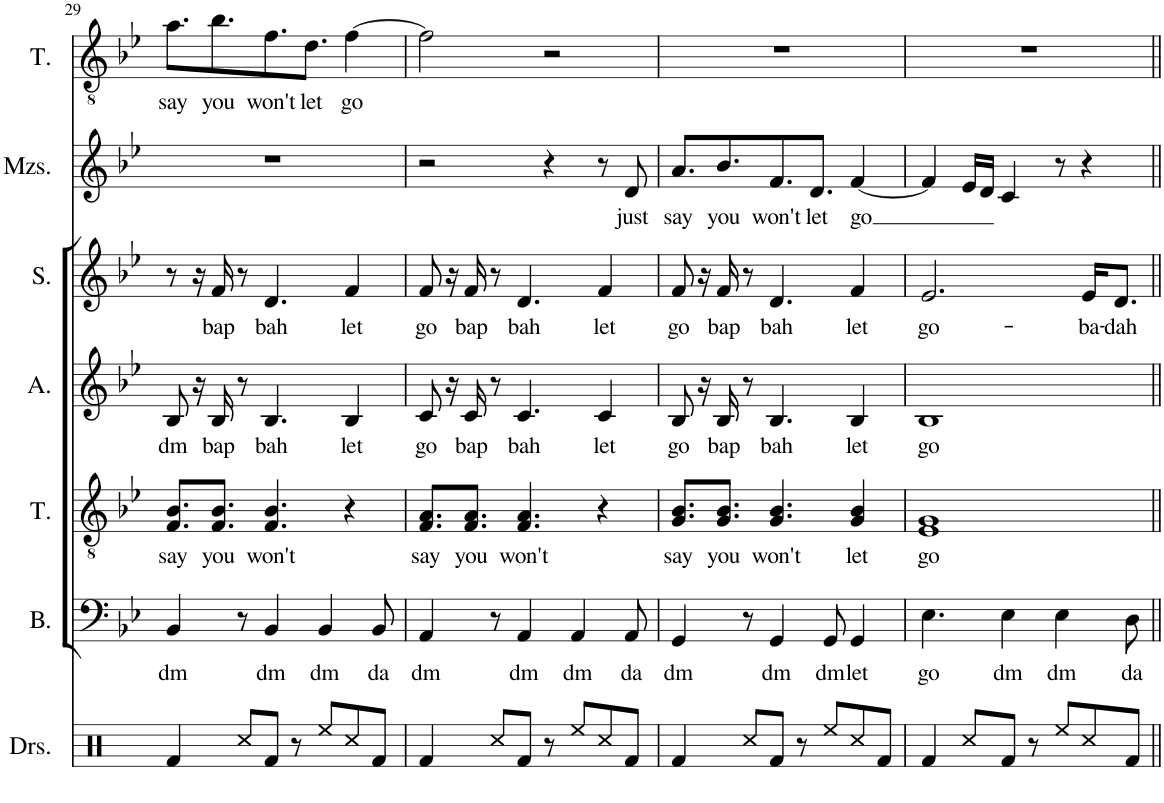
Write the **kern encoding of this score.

**kern	**kern	**text	**kern	**text	**kern	**text	**kern	**text	**kern	**text	**kern	**text
*part7	*part6	*part6	*part5	*part5	*part4	*part4	*part3	*part3	*part2	*part2	*part1	*part1
*staff7	*staff6	*staff6	*staff5	*staff5	*staff4	*staff4	*staff3	*staff3	*staff2	*staff2	*staff1	*staff1
*I"Drumset	*I"Bass	*	*I"Tenor	*	*I"Alto	*	*I"Soprano	*	*I"Mezzo-soprano	*	*I"Tenor	*
*I'Drs.	*I'B.	*	*I'T.	*	*I'A.	*	*I'S.	*	*I'Mzs.	*	*I'T.	*
!!LO:PB:g=z
*clefX	*clefF4	*	*clefGv2	*	*clefG2	*	*clefG2	*	*clefG2	*	*clefGv2	*
*k[]	*k[b-e-]	*	*k[b-e-]	*	*k[b-e-]	*	*k[b-e-]	*	*k[b-e-]	*	*k[b-e-]	*
*M4/4	*M4/4	*	*M4/4	*	*M4/4	*	*M4/4	*	*M4/4	*	*M4/4	*
=29	=29	=29	=29	=29	=29	=29	=29	=29	=29	=29	=29	=29
!	!	!LO:LY:b	!	!LO:LY:b	!	!LO:LY:b	!	!	!	!	!	!LO:LY:b
4Rf/	4BB-/	dm	8.F/ 8.B-/L	say	8B-/	dm	8r	.	1r	.	8.a\L	say
.	.	.	.	.	16r	.	16r	.	.	.	.	.
!	!	!	!	!LO:LY:b	!	!LO:LY:b	!	!LO:LY:b	!	!	!	!LO:LY:b
.	.	.	8.F/ 8.B-/J	you	16B-/	bap	16f/	bap	.	.	8.b-\	you
8Rcc/L	8r	.	.	.	8r	.	8r	.	.	.	.	.
!	!	!LO:LY:b	!	!LO:LY:b	!	!LO:LY:b	!	!LO:LY:b	!	!	!	!LO:LY:b
8Rf/J	4BB-/	dm	4.F/ 4.B-/	won't	4.B-/	bah	4.d/	bah	.	.	8.f\	won't
8r	.	.	.	.	.	.	.	.	.	.	.	.
!	!	!	!	!	!	!	!	!	!	!	!	!LO:LY:b
.	.	.	.	.	.	.	.	.	.	.	8.d\J	let
!	!	!LO:LY:b	!	!	!	!	!	!	!	!	!	!
8Ree/L	4BB-/	dm	.	.	.	.	.	.	.	.	.	.
!	!	!	!	!	!	!LO:LY:b	!	!LO:LY:b	!	!	!	!LO:LY:b
8Rcc/	.	.	4r	.	4B-/	let	4f/	let	.	.	[4f\	go
!	!	!LO:LY:b	!	!	!	!	!	!	!	!	!	!
8Rf/J	8BB-/	da	.	.	.	.	.	.	.	.	.	.
=30	=30	=30	=30	=30	=30	=30	=30	=30	=30	=30	=30	=30
!	!	!LO:LY:b	!	!LO:LY:b	!	!LO:LY:b	!	!LO:LY:b	!	!	!	!
4Rf/	4AA/	dm	8.F/ 8.A/L	say	8c/	go	8f/	go	2r	.	2f\]	.
.	.	.	.	.	16r	.	16r	.	.	.	.	.
!	!	!	!	!LO:LY:b	!	!LO:LY:b	!	!LO:LY:b	!	!	!	!
.	.	.	8.F/ 8.A/J	you	16c/	bap	16f/	bap	.	.	.	.
8Rcc/L	8r	.	.	.	8r	.	8r	.	.	.	.	.
!	!	!LO:LY:b	!	!LO:LY:b	!	!LO:LY:b	!	!LO:LY:b	!	!	!	!
8Rf/J	4AA/	dm	4.F/ 4.A/	won't	4.c/	bah	4.d/	bah	.	.	.	.
8r	.	.	.	.	.	.	.	.	4r	.	2r	.
!	!	!LO:LY:b	!	!	!	!	!	!	!	!	!	!
8Ree/L	4AA/	dm	.	.	.	.	.	.	.	.	.	.
!	!	!	!	!	!	!LO:LY:b	!	!LO:LY:b	!	!	!	!
8Rcc/	.	.	4r	.	4c/	let	4f/	let	8r	.	.	.
!	!	!LO:LY:b	!	!	!	!	!	!	!	!LO:LY:b	!	!
8Rf/J	8AA/	da	.	.	.	.	.	.	8d/	just	.	.
=31	=31	=31	=31	=31	=31	=31	=31	=31	=31	=31	=31	=31
!	!	!LO:LY:b	!	!LO:LY:b	!	!LO:LY:b	!	!LO:LY:b	!	!LO:LY:b	!	!
4Rf/	4GG/	dm	8.G/ 8.B-/L	say	8B-/	go	8f/	go	8.a/L	say	1r	.
.	.	.	.	.	16r	.	16r	.	.	.	.	.
!	!	!	!	!LO:LY:b	!	!LO:LY:b	!	!LO:LY:b	!	!LO:LY:b	!	!
.	.	.	8.G/ 8.B-/J	you	16B-/	bap	16f/	bap	8.b-/	you	.	.
8Rcc/L	8r	.	.	.	8r	.	8r	.	.	.	.	.
!	!	!LO:LY:b	!	!LO:LY:b	!	!LO:LY:b	!	!LO:LY:b	!	!LO:LY:b	!	!
8Rf/J	4GG/	dm	4.G/ 4.B-/	won't	4.B-/	bah	4.d/	bah	8.f/	won't	.	.
8r	.	.	.	.	.	.	.	.	.	.	.	.
!	!	!	!	!	!	!	!	!	!	!LO:LY:b	!	!
.	.	.	.	.	.	.	.	.	8.d/J	let	.	.
!	!	!LO:LY:b	!	!	!	!	!	!	!	!	!	!
8Ree/L	8GG/	dm	.	.	.	.	.	.	.	.	.	.
!	!	!LO:LY:b	!	!LO:LY:b	!	!LO:LY:b	!	!LO:LY:b	!	!LO:LY:b	!	!
8Rcc/	4GG/	let	4G/ 4B-/	let	4B-/	let	4f/	let	[4f/	go	.	.
8Rf/J	.	.	.	.	.	.	.	.	.	.	.	.
=32	=32	=32	=32	=32	=32	=32	=32	=32	=32	=32	=32	=32
!	!	!LO:LY:b	!	!LO:LY:b	!	!LO:LY:b	!	!LO:LY:b	!	!	!	!
4Rf/	4.E-\	go	1E- 1G	go	1B-	go	2.e-/	go-	4f/]	.	1r	.
8Rcc/L	.	.	.	.	.	.	.	.	16e-/LL	.	.	.
.	.	.	.	.	.	.	.	.	16d/JJ	.	.	.
!	!	!LO:LY:b	!	!	!	!	!	!	!	!	!	!
8Rf/J	4E-\	dm	.	.	.	.	.	.	4c/	.	.	.
8r	.	.	.	.	.	.	.	.	.	.	.	.
!	!	!LO:LY:b	!	!	!	!	!	!	!	!	!	!
8Ree/L	4E-\	dm	.	.	.	.	.	.	8r	.	.	.
!	!	!	!	!	!	!	!	!LO:LY:b	!	!	!	!
8Rcc/	.	.	.	.	.	.	16e-/KL	-ba-	4r	.	.	.
!	!	!	!	!	!	!	!	!LO:LY:b	!	!	!	!
.	.	.	.	.	.	.	8.d/J	-dah	.	.	.	.
!	!	!LO:LY:b	!	!	!	!	!	!	!	!	!	!
8Rf/J	8D\	da	.	.	.	.	.	.	.	.	.	.
=||	=||	=||	=||	=||	=||	=||	=||	=||	=||	=||	=||	=||
*-	*-	*-	*-	*-	*-	*-	*-	*-	*-	*-	*-	*-
